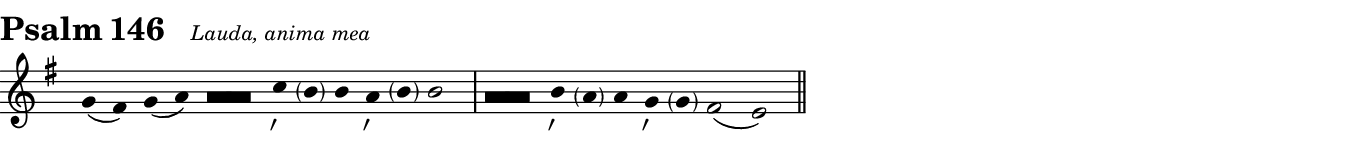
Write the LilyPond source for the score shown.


\include "norms.ly"

%
% Psalm Title
\markup {
    \fontsize #3 \bold { Psalm 146 }
    \hspace #2
    \fontsize #-1 \italic { Lauda, anima mea }
}

%
% Chant Line

\score {
  \new Staff \relative g'  {
        \cadenzaOn
        \stemOff 
        \tallParens
        \key g \major
        g4 (fis) g (a) \longbar -2 c_\markup{ \tick } \parenthesize b b a_\markup { \tick } \parenthesize b b2 \bar "|" 
        \longbar -2 b4_\markup { \tick } \parenthesize a a g_\markup { \tick } \parenthesize g fis2 (e2) \bar "||"
  }
}


